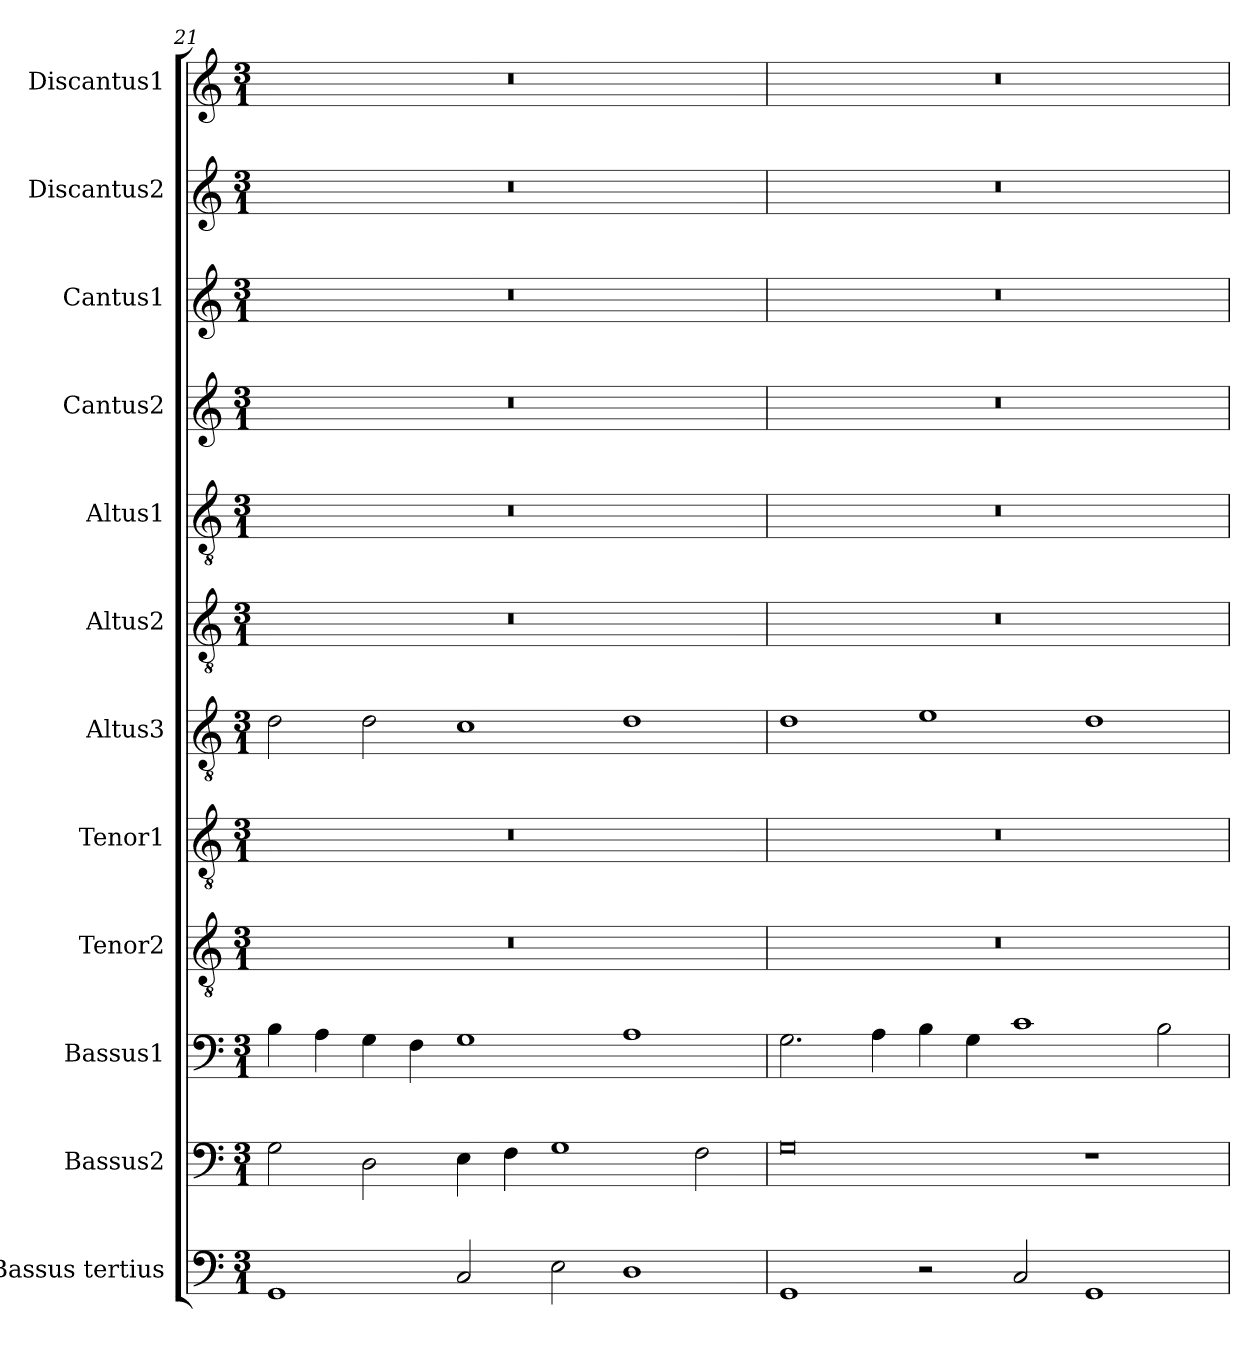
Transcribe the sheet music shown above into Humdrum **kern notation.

**kern	**kern	**kern	**kern	**kern	**kern	**kern	**kern	**kern	**kern	**kern	**kern
*part12	*part11	*part10	*part9	*part8	*part7	*part6	*part5	*part4	*part3	*part2	*part1
*staff12	*staff11	*staff10	*staff9	*staff8	*staff7	*staff6	*staff5	*staff4	*staff3	*staff2	*staff1
*I"Bassus tertius	*I"Bassus2	*I"Bassus1	*I"Tenor2	*I"Tenor1	*I"Altus3	*I"Altus2	*I"Altus1	*I"Cantus2	*I"Cantus1	*I"Discantus2	*I"Discantus1
*I'B3	*I'B2	*I'B1	*I'T2	*I'T1	*I'A3	*I'A2	*I'A1	*I'C2	*I'C1	*I'D2	*I'D1
*clefF4	*clefF4	*clefF4	*clefGv2	*clefGv2	*clefGv2	*clefGv2	*clefGv2	*clefG2	*clefG2	*clefG2	*clefG2
*k[]	*k[]	*k[]	*k[]	*k[]	*k[]	*k[]	*k[]	*k[]	*k[]	*k[]	*k[]
*M3/1	*M3/1	*M3/1	*M3/1	*M3/1	*M3/1	*M3/1	*M3/1	*M3/1	*M3/1	*M3/1	*M3/1
=21	=21	=21	=21	=21	=21	=21	=21	=21	=21	=21	=21
1GG	2G\	4B\	0.r	0.r	2d\	0.r	0.r	0.r	0.r	0.r	0.r
.	.	4A\	.	.	.	.	.	.	.	.	.
.	2D\	4G\	.	.	2d\	.	.	.	.	.	.
.	.	4F\	.	.	.	.	.	.	.	.	.
2C/	4E\	1G	.	.	1c	.	.	.	.	.	.
.	4F\	.	.	.	.	.	.	.	.	.	.
2E\	1G	.	.	.	.	.	.	.	.	.	.
1D	.	1A	.	.	1d	.	.	.	.	.	.
.	2F\	.	.	.	.	.	.	.	.	.	.
=22	=22	=22	=22	=22	=22	=22	=22	=22	=22	=22	=22
1GG	0G	2.G\	0.r	0.r	1d	0.r	0.r	0.r	0.r	0.r	0.r
.	.	4A\	.	.	.	.	.	.	.	.	.
2r	.	4B\	.	.	1e	.	.	.	.	.	.
.	.	4G\	.	.	.	.	.	.	.	.	.
2C/	.	1c	.	.	.	.	.	.	.	.	.
1GG	1r	.	.	.	1d	.	.	.	.	.	.
.	.	2B\	.	.	.	.	.	.	.	.	.
=	=	=	=	=	=	=	=	=	=	=	=
*-	*-	*-	*-	*-	*-	*-	*-	*-	*-	*-	*-
